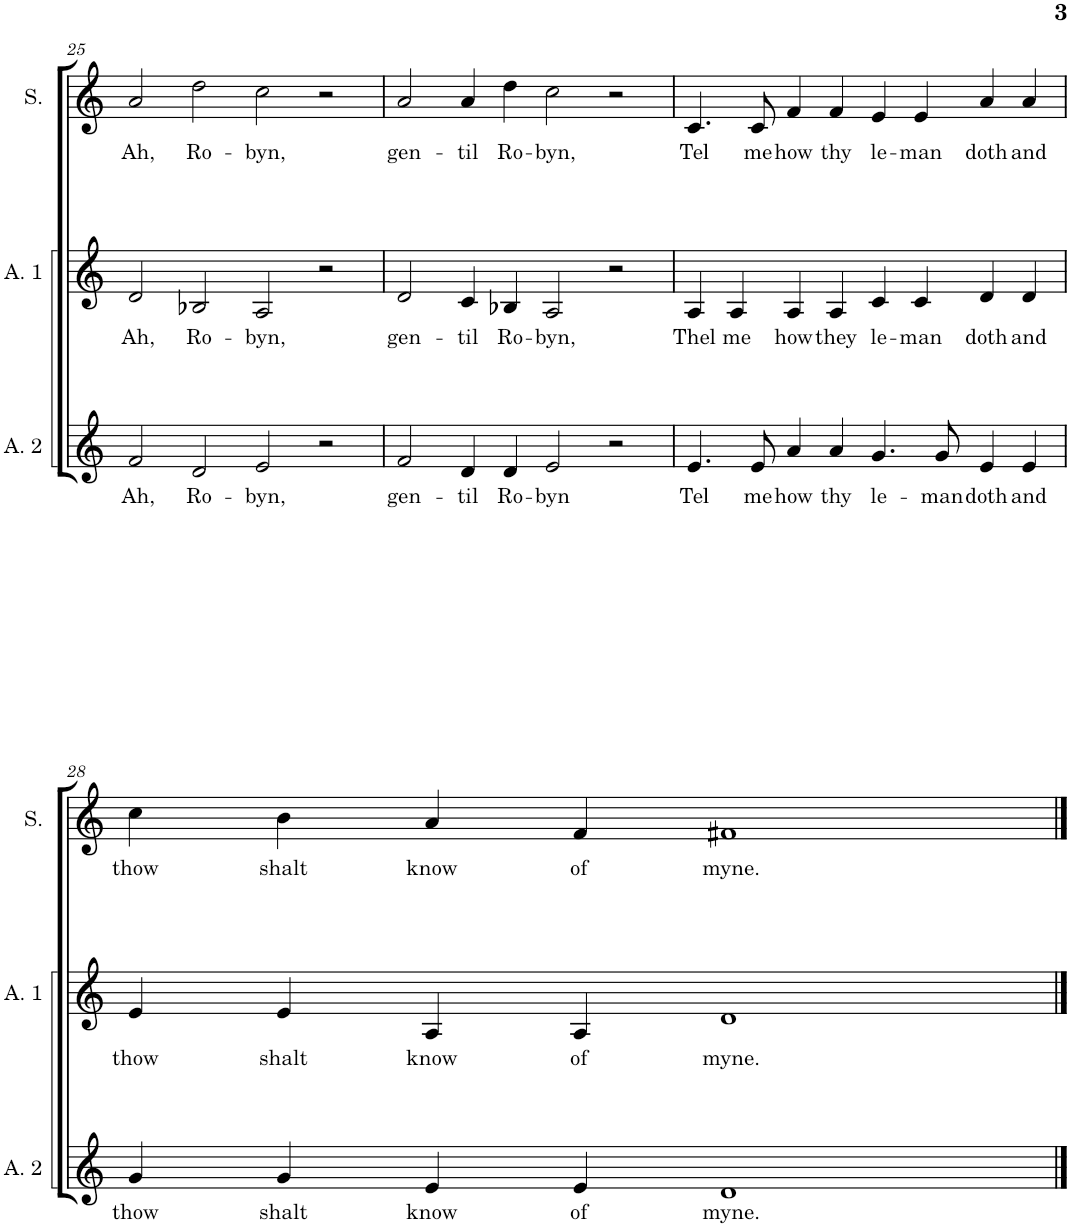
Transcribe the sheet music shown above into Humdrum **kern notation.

**kern	**text	**kern	**text	**kern	**text
*part3	*part3	*part2	*part2	*part1	*part1
*staff3	*staff3	*staff2	*staff2	*staff1	*staff1
*I"Alto 2	*	*I"Alto 1	*	*I"Soprano	*
*I'A. 2	*	*I'A. 1	*	*I'S.	*
!!LO:PB:g=z
*clefG2	*	*clefG2	*	*clefG2	*
*k[]	*	*k[]	*	*k[]	*
*M4/2	*	*M4/2	*	*M4/2	*
=25	=25	=25	=25	=25	=25
!	!LO:LY:b	!	!LO:LY:b	!	!LO:LY:b
2f/	Ah,	2d/	Ah,	2a/	Ah,
!	!LO:LY:b	!	!LO:LY:b	!	!LO:LY:b
2d/	Ro-	2B-X/	Ro-	2dd\	Ro-
!	!LO:LY:b	!	!LO:LY:b	!	!LO:LY:b
2e/	-byn,	2A/	-byn,	2cc\	-byn,
2r	.	2r	.	2r	.
=26	=26	=26	=26	=26	=26
!	!LO:LY:b	!	!LO:LY:b	!	!LO:LY:b
2f/	gen-	2d/	gen-	2a/	gen-
!	!LO:LY:b	!	!LO:LY:b	!	!LO:LY:b
4d/	-til	4c/	-til	4a/	-til
!	!LO:LY:b	!	!LO:LY:b	!	!LO:LY:b
4d/	Ro-	4B-X/	Ro-	4dd\	Ro-
!	!LO:LY:b	!	!LO:LY:b	!	!LO:LY:b
2e/	-byn	2A/	-byn,	2cc\	-byn,
2r	.	2r	.	2r	.
=27	=27	=27	=27	=27	=27
!	!LO:LY:b	!	!LO:LY:b	!	!LO:LY:b
4.e/	Tel	4A/	Thel	4.c/	Tel
!	!	!	!LO:LY:b	!	!
.	.	4A/	me	.	.
!	!LO:LY:b	!	!	!	!LO:LY:b
8e/	me	.	.	8c/	me
!	!LO:LY:b	!	!LO:LY:b	!	!LO:LY:b
4a/	how	4A/	how	4f/	how
!	!LO:LY:b	!	!LO:LY:b	!	!LO:LY:b
4a/	thy	4A/	they	4f/	thy
!	!LO:LY:b	!	!LO:LY:b	!	!LO:LY:b
4.g/	le-	4c/	le-	4e/	le-
!	!	!	!LO:LY:b	!	!LO:LY:b
.	.	4c/	-man	4e/	-man
!	!LO:LY:b	!	!	!	!
8g/	-man	.	.	.	.
!	!LO:LY:b	!	!LO:LY:b	!	!LO:LY:b
4e/	doth	4d/	doth	4a/	doth
!	!LO:LY:b	!	!LO:LY:b	!	!LO:LY:b
4e/	and	4d/	and	4a/	and
!!LO:LB:g=z
=28	=28	=28	=28	=28	=28
!	!LO:LY:b	!	!LO:LY:b	!	!LO:LY:b
4g/	thow	4e/	thow	4cc\	thow
!	!LO:LY:b	!	!LO:LY:b	!	!LO:LY:b
4g/	shalt	4e/	shalt	4b\	shalt
!	!LO:LY:b	!	!LO:LY:b	!	!LO:LY:b
4e/	know	4A/	know	4a/	know
!	!LO:LY:b	!	!LO:LY:b	!	!LO:LY:b
4e/	of	4A/	of	4f/	of
!	!LO:LY:b	!	!LO:LY:b	!	!LO:LY:b
1d	myne.	1d	myne.	1f#X	myne.
==	==	==	==	==	==
*-	*-	*-	*-	*-	*-
